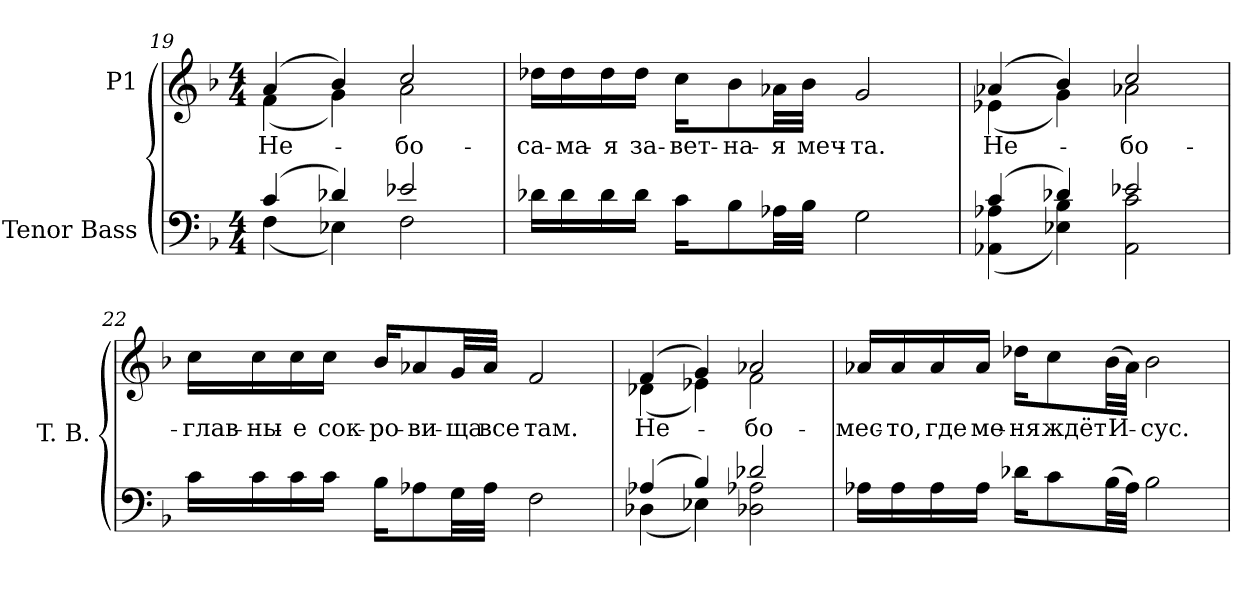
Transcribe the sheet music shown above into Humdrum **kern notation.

**kern	**kern	**text
*part2	*part1	*part1
*staff2	*staff1	*staff1
*I"Tenor Bass	*I"P1	*
*I'T. B.	*	*
*clefF4	*clefG2	*
*k[b-]	*k[b-]	*
*F:	*F:	*
*M4/4	*M4/4	*
=19	=19	=19
*^	*	*
!	!	!LO:TX:a:Bi:t=Припев	!
!	!	!	!LO:LY:b:color=#000000
*	*	*^	*
(4ci/	(4Fi\	(4ai/	(4fi\	-Не-
4d-Xi/)	4E-Xi\)	4b-i/)	4gi\)	.
!	!	!	!	!LO:LY:b:color=#000000
2e-Xi/	2Fi\	2cci/	2ai\	-бо-
*v	*v	*	*	*
*	*v	*v	*
=20	=20	=20
*^	*^	*
!	!	!	!	!LO:LY:b:color=#000000
*v	*v	*	*	*
*	*v	*v	*
16d-Xi\LL	16dd-Xi\LL	-са-
!	!	!LO:LY:b:color=#000000
16d-i\	16dd-i\	-ма-
!	!	!LO:LY:b:color=#000000
16d-i\	16dd-i\	-я
!	!	!LO:LY:b:color=#000000
16d-i\JJ	16dd-i\JJ	за-
!	!	!LO:LY:b:color=#000000
16ci\KL	16cci\KL	-вет-
!	!	!LO:LY:b:color=#000000
8B-i\	8b-i\	-на-
!	!	!LO:LY:b:color=#000000
32A-Xi\LL	32a-Xi\LL	-я
!	!	!LO:LY:b:color=#000000
32B-i\JJJ	32b-i\JJJ	меч-
!	!	!LO:LY:b:color=#000000
2Gi\	2gi/	-та.
=21	=21	=21
*^	*	*
!	!	!	!LO:LY:b:color=#000000
*	*	*^	*
(4ci/	(4AA-Xi\ 4A-Xi	(4a-Xi/	(4e-Xi\	Не-
4d-Xi/)	4E-Xi\ 4B-i)	4b-i/)	4gi\)	.
!	!	!	!	!LO:LY:b:color=#000000
2e-Xi/	2AA-i\ 2ci	2cci/	2a-Xi\	-бо-
*v	*v	*	*	*
*	*v	*v	*
!!LO:LB:g=z
=22	=22	=22
*^	*^	*
!	!	!	!	!LO:LY:b:color=#000000
*v	*v	*	*	*
*	*v	*v	*
16ci\LL	16cci\LL	-глав-
!	!	!LO:LY:b:color=#000000
16ci\	16cci\	-ны-
!	!	!LO:LY:b:color=#000000
16ci\	16cci\	-е
!	!	!LO:LY:b:color=#000000
16ci\JJ	16cci\JJ	сок-
!	!	!LO:LY:b:color=#000000
16B-i\KL	16b-i/KL	-ро-
!	!	!LO:LY:b:color=#000000
8A-Xi\	8a-Xi/	-ви-
!	!	!LO:LY:b:color=#000000
32Gi\LL	32gi/LL	-ща
!	!	!LO:LY:b:color=#000000
32A-i\JJJ	32a-i/JJJ	все
!	!	!LO:LY:b:color=#000000
2Fi\	2fi/	там.
=23	=23	=23
*^	*	*
!	!	!	!LO:LY:b:color=#000000
*	*	*^	*
(4A-Xi/	(4D-Xi\	(4fi/	(4d-Xi\	Не-
4B-i/)	4E-Xi\)	4gi/)	4e-Xi\)	.
!	!	!	!	!LO:LY:b:color=#000000
2d-Xi/	2D-Xi\ 2A-Xi	2a-Xi/	2fi\	-бо-
*v	*v	*	*	*
*	*v	*v	*
=24	=24	=24
*^	*^	*
!	!	!	!	!LO:LY:b:color=#000000
*v	*v	*	*	*
*	*v	*v	*
16A-Xi\LL	16a-Xi/LL	-мес-
!	!	!LO:LY:b:color=#000000
16A-i\	16a-i/	-то,
!	!	!LO:LY:b:color=#000000
16A-i\	16a-i/	где
!	!	!LO:LY:b:color=#000000
16A-i\JJ	16a-i/JJ	ме-
!	!	!LO:LY:b:color=#000000
16d-Xi\KL	16dd-Xi\KL	-ня
!	!	!LO:LY:b:color=#000000
8ci\	8cci\	ждёт
!	!	!LO:LY:b:color=#000000
(32B-i\LL	(32b-i\LL	И-
32A-i\JJJ)	32a-i\JJJ)	.
!	!	!LO:LY:b:color=#000000
2B-i\	2b-i\	-сус.
=	=	=
*-	*-	*-
